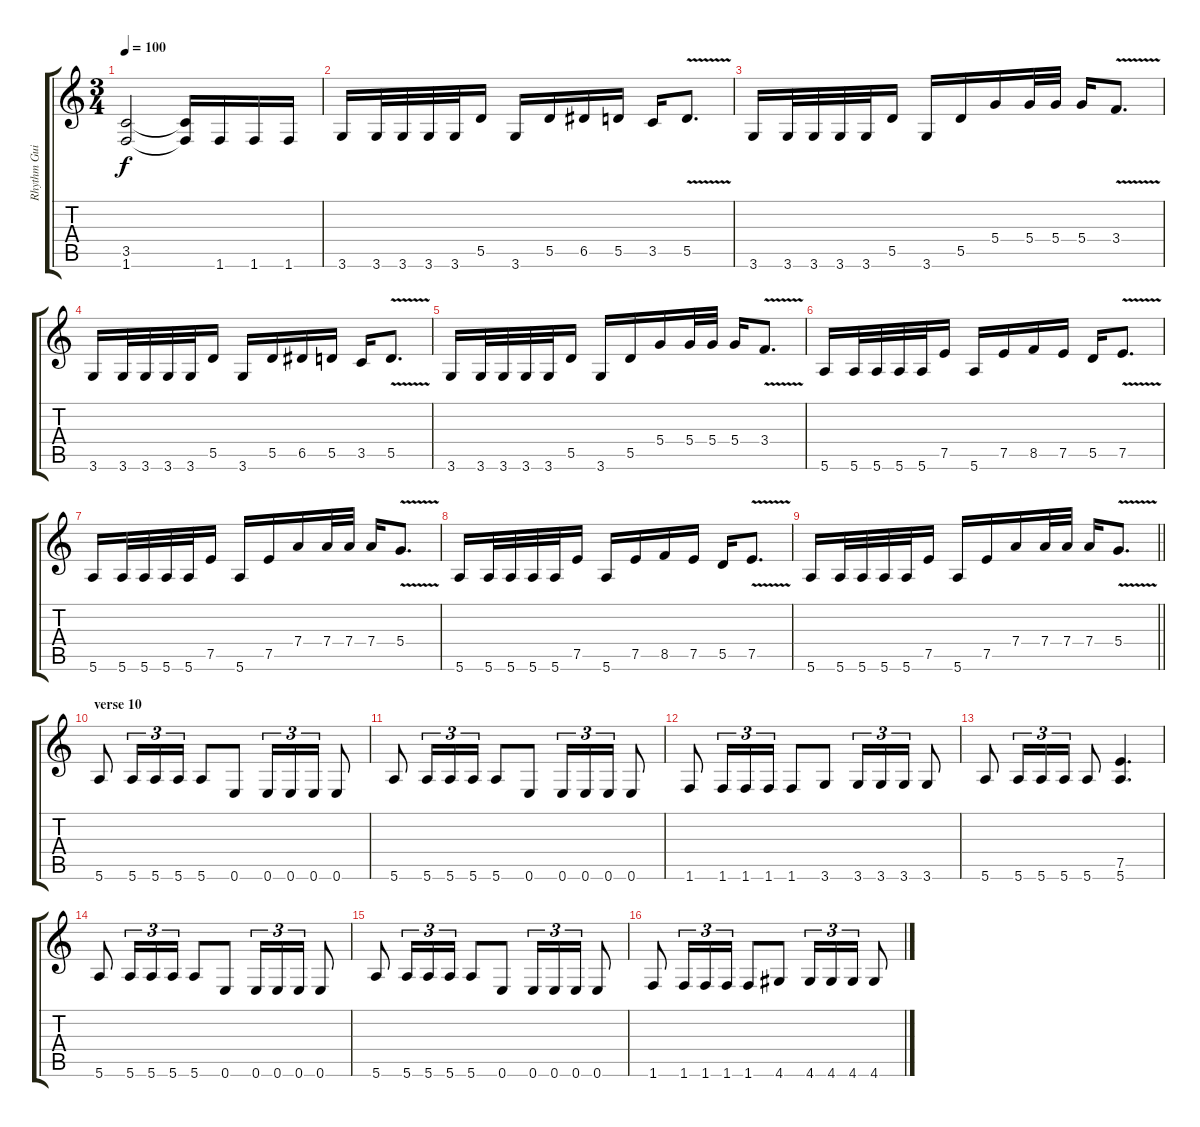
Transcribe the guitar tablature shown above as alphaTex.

\track ("Rhythm Guitar R" "Rhythm Gui") {instrument overdrivenguitar}
\staff {score tabs}
\tuning (E4 B3 G3 D3 A2 E2) {hide}
\ts (3 4)
\tempo 100
\clef g2
\ks c
(3.5 1.6).2{dy f} (3.5{t} 1.6{t}).16 1.6.16 1.6.16 1.6.16 |
3.6.16 3.6.32 3.6.32 3.6.32 3.6.32 5.5.16 3.6.16 5.5.16 6.5.16 5.5.16 3.5.16 5.5{v}.8{d} |
3.6.16 3.6.32 3.6.32 3.6.32 3.6.32 5.5.16 3.6.16 5.5.16 5.4.16 5.4.32 5.4.32 5.4.16 3.4{v}.8{d} |
3.6.16 3.6.32 3.6.32 3.6.32 3.6.32 5.5.16 3.6.16 5.5.16 6.5.16 5.5.16 3.5.16 5.5{v}.8{d} |
3.6.16 3.6.32 3.6.32 3.6.32 3.6.32 5.5.16 3.6.16 5.5.16 5.4.16 5.4.32 5.4.32 5.4.16 3.4{v}.8{d} |
5.6.16 5.6.32 5.6.32 5.6.32 5.6.32 7.5.16 5.6.16 7.5.16 8.5.16 7.5.16 5.5.16 7.5{v}.8{d} |
5.6.16 5.6.32 5.6.32 5.6.32 5.6.32 7.5.16 5.6.16 7.5.16 7.4.16 7.4.32 7.4.32 7.4.16 5.4{v}.8{d} |
5.6.16 5.6.32 5.6.32 5.6.32 5.6.32 7.5.16 5.6.16 7.5.16 8.5.16 7.5.16 5.5.16 7.5{v}.8{d} |
\barLineRight lightlight
5.6.16 5.6.32 5.6.32 5.6.32 5.6.32 7.5.16 5.6.16 7.5.16 7.4.16 7.4.32 7.4.32 7.4.16 5.4{v}.8{d} |
\section ("" "verse 10")
5.6.8 5.6.16{tu (3 2)} 5.6.16{tu (3 2)} 5.6.16{tu (3 2)} 5.6.8 0.6.8 0.6.16{tu (3 2)} 0.6.16{tu (3 2)} 0.6.16{tu (3 2)} 0.6.8 |
5.6.8 5.6.16{tu (3 2)} 5.6.16{tu (3 2)} 5.6.16{tu (3 2)} 5.6.8 0.6.8 0.6.16{tu (3 2)} 0.6.16{tu (3 2)} 0.6.16{tu (3 2)} 0.6.8 |
1.6.8 1.6.16{tu (3 2)} 1.6.16{tu (3 2)} 1.6.16{tu (3 2)} 1.6.8 3.6.8 3.6.16{tu (3 2)} 3.6.16{tu (3 2)} 3.6.16{tu (3 2)} 3.6.8 |
5.6.8 5.6.16{tu (3 2)} 5.6.16{tu (3 2)} 5.6.16{tu (3 2)} 5.6.8 (7.5 5.6).4{d} |
5.6.8 5.6.16{tu (3 2)} 5.6.16{tu (3 2)} 5.6.16{tu (3 2)} 5.6.8 0.6.8 0.6.16{tu (3 2)} 0.6.16{tu (3 2)} 0.6.16{tu (3 2)} 0.6.8 |
5.6.8 5.6.16{tu (3 2)} 5.6.16{tu (3 2)} 5.6.16{tu (3 2)} 5.6.8 0.6.8 0.6.16{tu (3 2)} 0.6.16{tu (3 2)} 0.6.16{tu (3 2)} 0.6.8 |
1.6.8 1.6.16{tu (3 2)} 1.6.16{tu (3 2)} 1.6.16{tu (3 2)} 1.6.8 4.6.8 4.6.16{tu (3 2)} 4.6.16{tu (3 2)} 4.6.16{tu (3 2)} 4.6.8
